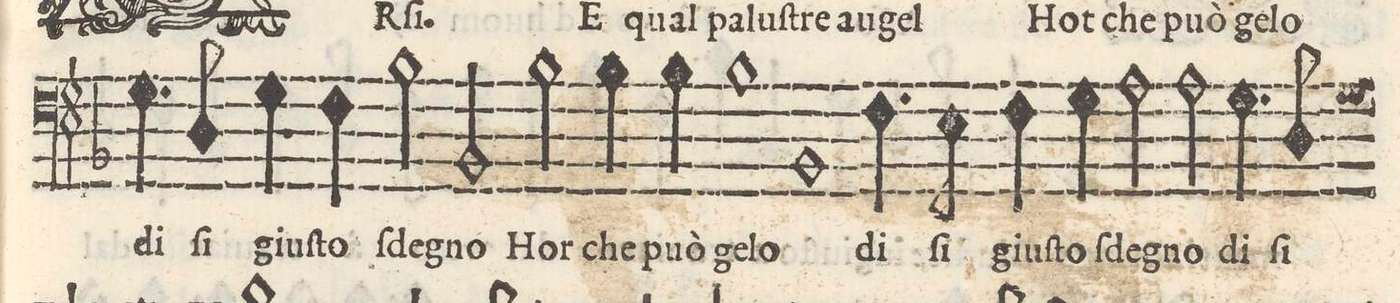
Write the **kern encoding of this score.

**kern	**text
*I"BASSO	*
*clefF4	*
*k[b-]	*
*met(C)	*
*M2/1	*
4.G\	di
8D/	ſi
4G\	giuſ-
4F\	-to
2B-\	ſde-
2BB-/	-gno
=18-	=18-
2B-\	Hor
4B-\	che
4B-\	può
1B-	ge-
=19-	=19-
1BB-	-lo
4.F\	di
8E\	ſi
4F\	giu-
4G\	-ſto
=20-	=20-
2A\	ſde-
2A\	-gno
4.G\	di
8D/	ſi
*-	*-
